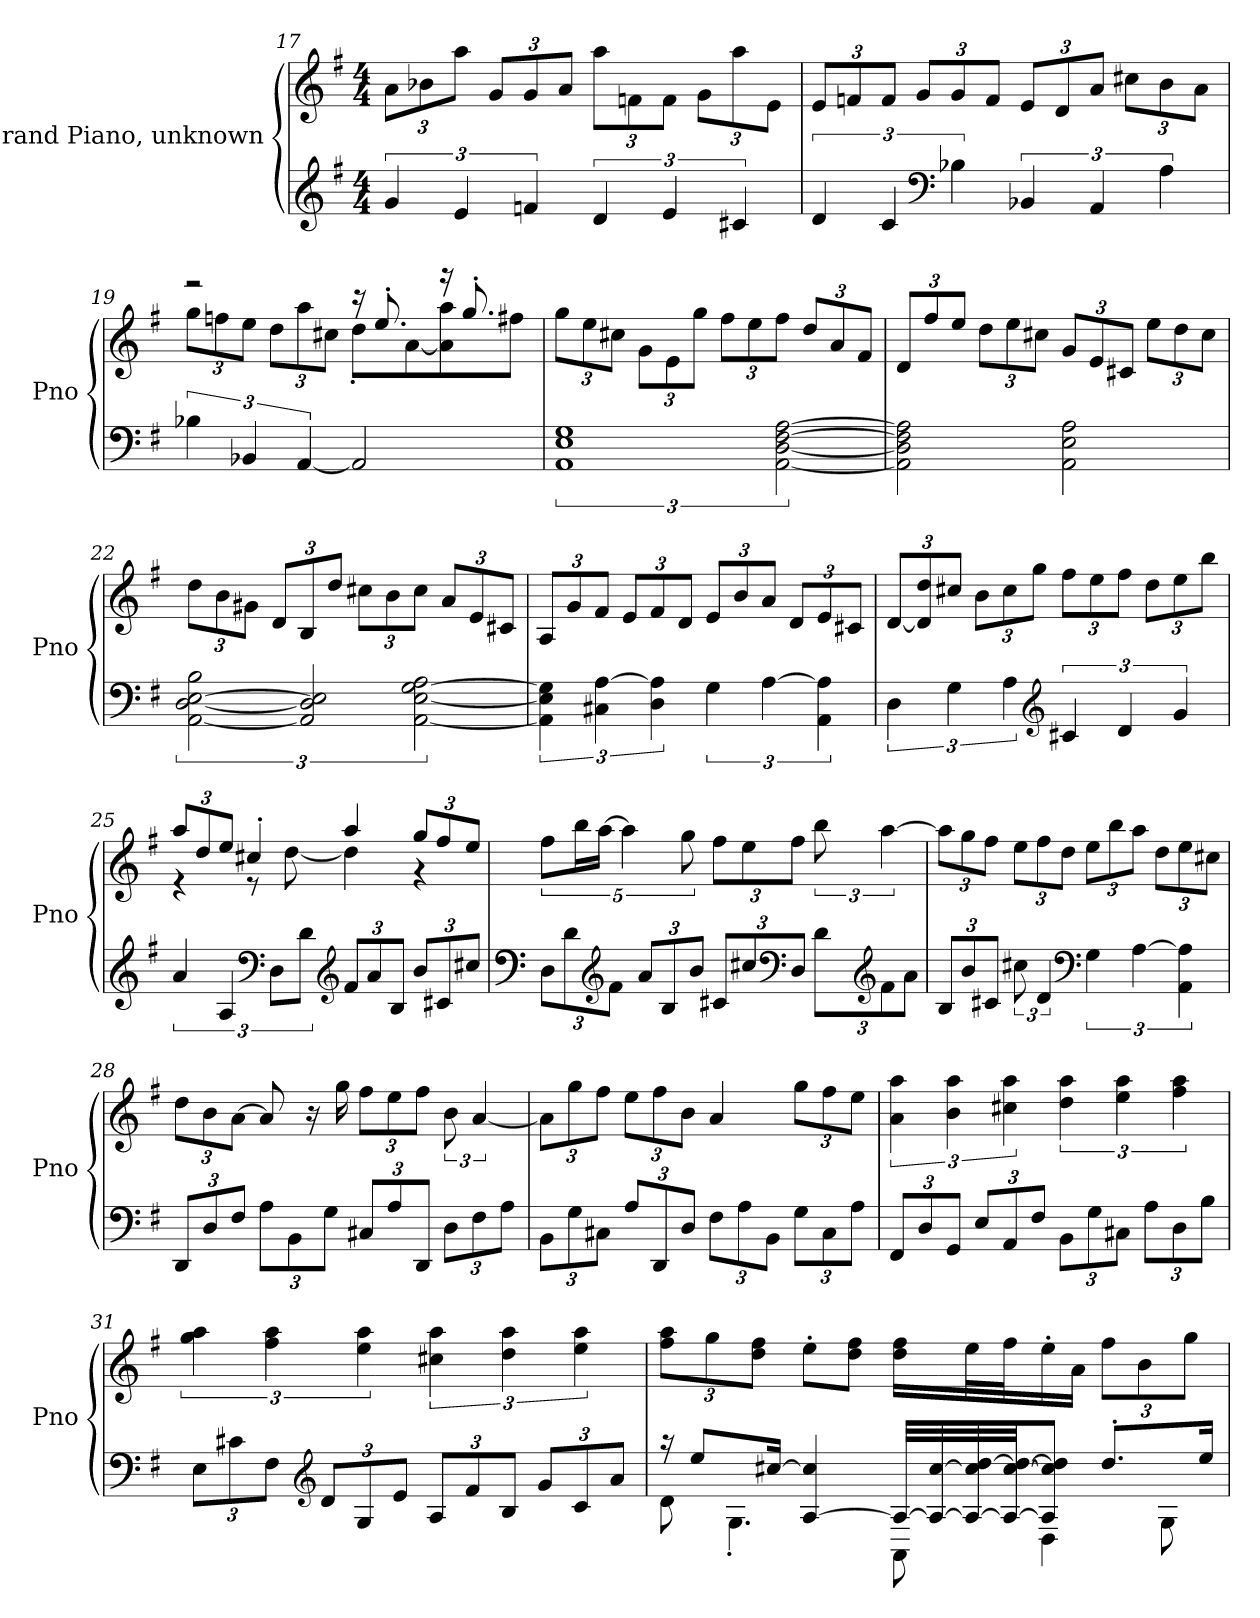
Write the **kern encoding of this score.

**kern	**kern
*part1	*part1
*staff2	*staff1
*I"Grand Piano, unknown	*
*I'Pno	*
*clefG2	*clefG2
*k[f#]	*k[f#]
*M4/4	*M4/4
*	*Xbrackettup
=17	=17
6g/	12a\L
.	12b-X\
6e/	12aa\J
.	12g/L
6fn/	12g/
.	12a/J
6d/	12aa\L
.	12fn\
6e/	12f\J
.	12g\L
6c#X/	12aa\
.	12e\J
!!LO:LB:g=z
=18	=18
6d/	12e/L
.	12fn/
6c/	12f/J
.	12g/L
*clefF4	*
6B-X\	12g/
.	12f/J
6BB-X/	12e/L
.	12d/
6AA/	12a/J
.	12cc#X\L
6A\	12b\
.	12a\J
=19	=19
*	*^
6B-X\	2r	12gg\L
.	.	12ffn\
6BB-X/	.	12ee\J
.	.	12dd\L
[6AA/	.	12aa\
.	.	12cc#X\J
2AA/]	16r	8dd'\L
.	8.ee'/	.
.	.	[8a\
.	16r	8a\] 8aa\
.	8.gg'/	.
.	.	8ff#X\J
*	*v	*v
=20	=20
3%2AA 3%2E 3%2G	12gg\L
.	12ee\
.	12cc#X\J
.	12g\L
.	12e\
.	12gg\J
.	12ff#\L
.	12ee\
[3AA\ [3D\ [3F#\ [3A\	12ff#\J
.	12dd/L
.	12a/
.	12f#/J
!!LO:LB:g=z
=21	=21
2AA\] 2D\] 2F#\] 2A\]	12d/L
.	12ff#/
.	12ee/J
.	12dd\L
.	12ee\
.	12cc#X\J
2AA\ 2E\ 2A\	12g/L
.	12e/
.	12c#X/J
.	12ee\L
.	12dd\
.	12cc#\J
=22	=22
[3AA\ [3D\ [3E\ 3B\	12dd\L
.	12b\
.	12g#X\J
.	12d/L
3AA/] 3D/] 3E/]	12B/
.	12dd/J
.	12cc#X\L
.	12b\
[3AA\ [3E\ [3G\ 3A\	12cc#\J
.	12a/L
.	12e/
.	12c#X/J
=23	=23
6AA\] 6E\] 6G\]	12A/L
.	12g/
6C#X\ [6A\	12f#/J
.	12e/L
6D\ 6A\]	12f#/
.	12d/J
6G\	12e/L
.	12b/
[6A\	12a/J
.	12d/L
6AA\ 6A\]	12e/
.	12c#X/J
!!LO:LB:g=z
=24	=24
6D\	[12d/L
.	12d/] 12dd/
6G\	12cc#X/J
.	12b\L
6A\	12cc#\
.	12gg\J
*clefG2	*
6c#X/	12ff#\L
.	12ee\
6d/	12ff#\J
.	12dd\L
6g/	12ee\
.	12bb\J
=25	=25
*	*^
6a/	12aa/L	4r
.	12dd/	.
6A/	12ee/J	.
.	4cc#X'/	8r
*clefF4	*	*
12D\L	.	.
.	.	[8dd\
12d\J	.	.
*clefG2	*	*
*Xbrackettup	*	*
12f#/L	4aa/	4dd\]
12a/	.	.
12B/J	.	.
12b/L	12gg/L	4r
12c#X/	12ff#/	.
12cc#X/J	12ee/J	.
*	*v	*v
!!LO:LB:g=z
=26	=26
*clefF4	*
*	*brackettup
12D\L	10ff#\L
12d\	.
.	20bb\L
.	[20aa\JJ
*clefG2	*
12f#\J	.
.	5aa\]
12a/L	.
12B/	.
.	10gg\
12b/J	.
*	*Xbrackettup
12c#X/L	12ff#\L
12cc#X/	12ee\
*clefF4	*
12D/J	12ff#\J
*	*brackettup
12d\L	12bb\
*clefG2	*
12f#\	[6aa\
12a\J	.
=27	=27
*	*Xbrackettup
12B/L	12aa\L]
12b/	12gg\
12c#X/J	12ff#\J
*brackettup	*
12cc#X\	12ee\L
6d/	12ff#\
.	12dd\J
*clefF4	*
6G\	12ee\L
.	12bb\
[6A\	12aa\J
.	12dd\L
6AA\ 6A\]	12ee\
.	12cc#X\J
!!LO:PB:g=z
=28	=28
*Xbrackettup	*
12DD/L	12dd\L
12D/	12b\
12F#/J	[12a\J
12A\L	8a/]
12BB\	.
.	16r
12G\J	.
.	16gg\
12C#X/L	12ff#\L
12A/	12ee\
12DD/J	12ff#\J
*	*brackettup
12D\L	12b\
12F#\	[6a/
12A\J	.
=29	=29
*	*Xbrackettup
12BB\L	12a\L]
12G\	12gg\
12C#X\J	12ff#\J
12A/L	12ee\L
12DD/	12ff#\
12D/J	12b\J
12F#\L	4a/
12A\	.
12BB\J	.
12G\L	12gg\L
12C#\	12ff#\
12A\J	12ee\J
=30	=30
*	*brackettup
12FF#/L	6a\ 6aa\
12D/	.
12GG/J	6b\ 6aa\
12E/L	.
12AA/	6cc#X\ 6aa\
12F#/J	.
12BB\L	6dd\ 6aa\
12G\	.
12C#X\J	6ee\ 6aa\
12A\L	.
12D\	6ff#\ 6aa\
12B\J	.
!!LO:LB:g=z
=31	=31
12E\L	6gg\ 6aa\
12c#X\	.
12F#\J	6ff#\ 6aa\
*clefG2	*
12d/L	.
12G/	6ee\ 6aa\
12e/J	.
12A/L	6cc#X\ 6aa\
12f#/	.
12B/J	6dd\ 6aa\
12g/L	.
12c#/	6ee\ 6aa\
12a/J	.
=32	=32
*^	*
*	*	*Xbrackettup
16r	8d\	12ff#\ 12aa\L
8ee/L	.	.
.	.	12gg\
.	4.G'\	.
.	.	12dd\ 12ff#\J
[16cc#X/Jk	.	.
[4A/ 4cc#/]	.	8ee'\L
.	.	8dd\ 8ff#\J
32A/LLL_	8AA\	16dd\ 16ff#\LL
32A/_ [32cc#/	.	.
32A/_ 32cc#/] [32dd/	.	32ee\L
32A/_ [32cc#/ 32dd/_JJ	.	32ff#\J
8A/] 8cc#/] 8dd/]J	4D\	16ee'\
.	.	16a\JJ
8.dd'/L	.	12ff#\L
.	.	12b\
.	8G\	.
.	.	12gg\J
16ee/Jk	.	.
*v	*v	*
=	=
*-	*-
